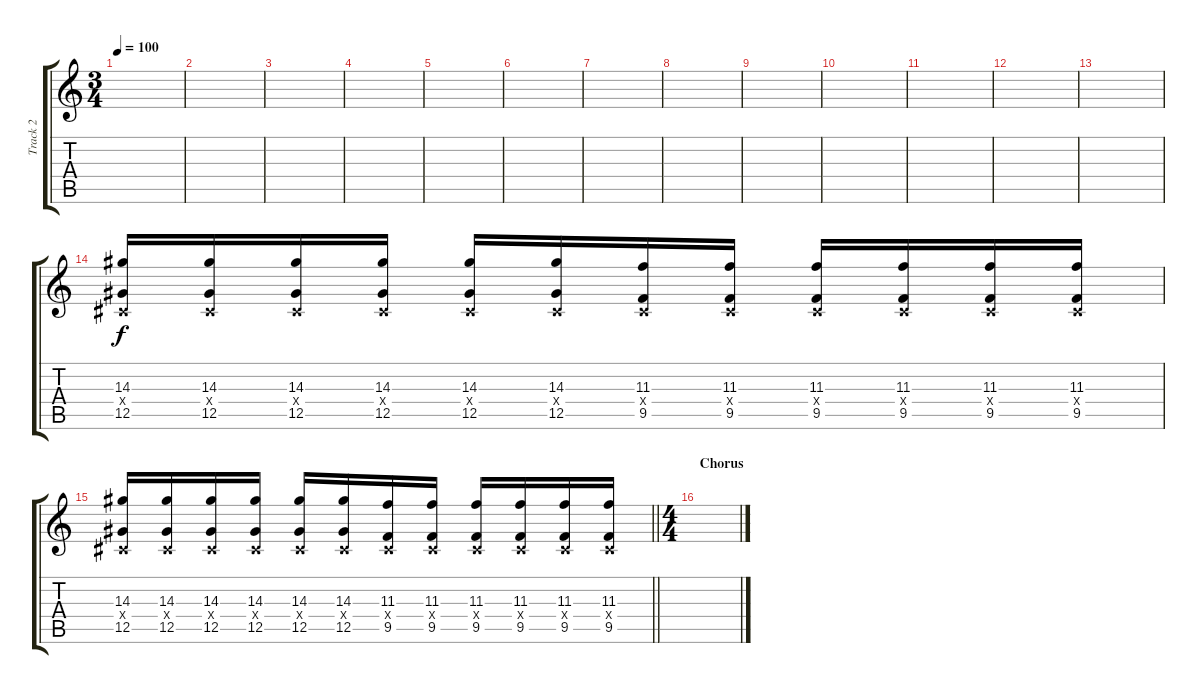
\track ("Track 2" "Track 2") {instrument overdrivenguitar}
\staff {score tabs}
\tuning (Eb4 Bb3 Gb3 Db3 Ab2 Db2) {hide}
\ts (3 4)
\tempo 100
\clef g2
\ks c
|
|
|
|
|
|
|
|
|
|
|
|
|
(14.3 0.4{x} 12.5).16 (14.3 0.4{x} 12.5).16 (14.3 0.4{x} 12.5).16 (14.3 0.4{x} 12.5).16 (14.3 0.4{x} 12.5).16 (14.3 0.4{x} 12.5).16 (11.3 0.4{x} 9.5).16 (11.3 0.4{x} 9.5).16 (11.3 0.4{x} 9.5).16 (11.3 0.4{x} 9.5).16 (11.3 0.4{x} 9.5).16 (11.3 0.4{x} 9.5).16 |
\barLineRight lightlight
(14.3 0.4{x} 12.5).16 (14.3 0.4{x} 12.5).16 (14.3 0.4{x} 12.5).16 (14.3 0.4{x} 12.5).16 (14.3 0.4{x} 12.5).16 (14.3 0.4{x} 12.5).16 (11.3 0.4{x} 9.5).16 (11.3 0.4{x} 9.5).16 (11.3 0.4{x} 9.5).16 (11.3 0.4{x} 9.5).16 (11.3 0.4{x} 9.5).16 (11.3 0.4{x} 9.5).16 |
\ts (4 4)
\section ("" "Chorus")
